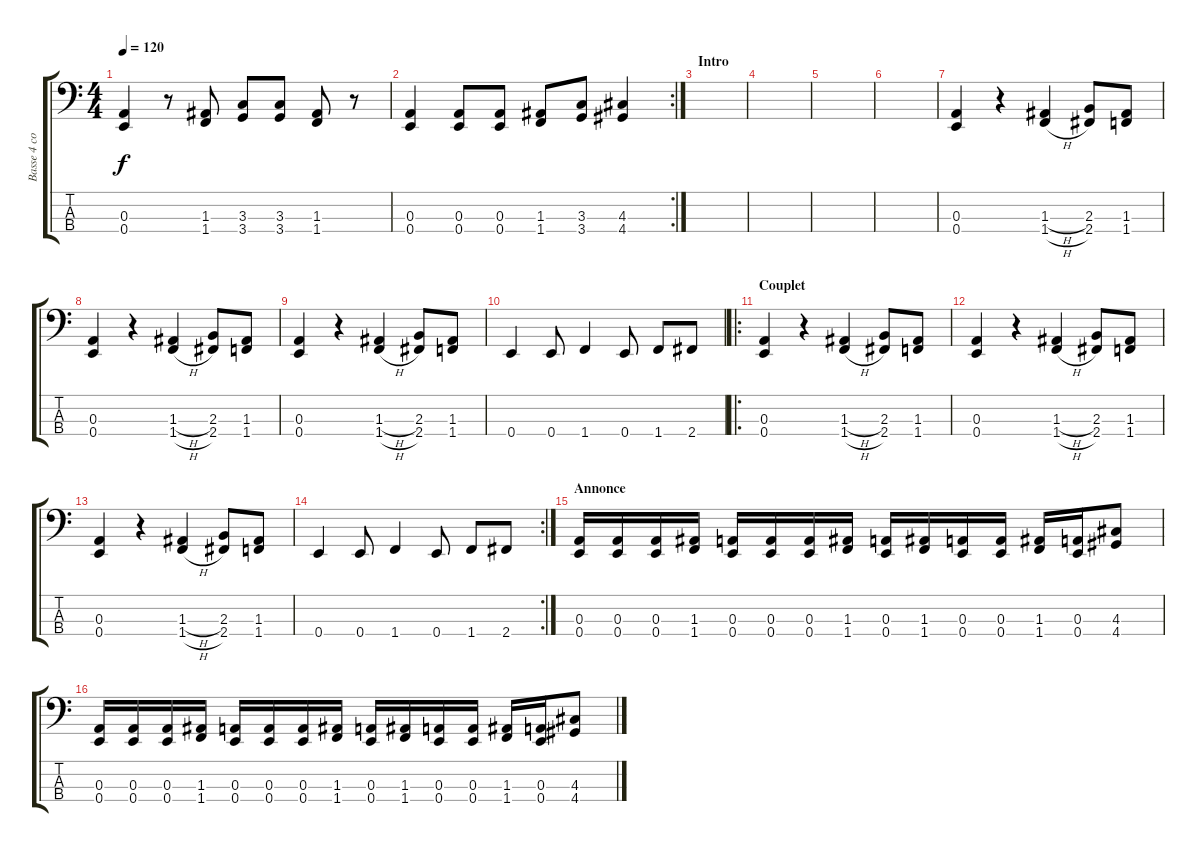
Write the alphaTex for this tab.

\track ("Basse 4 cordes E2" "Basse 4 co") {instrument electricbasspick}
\staff {score tabs}
\tuning (G2 D2 A1 E1) {hide}
\ts (4 4)
\tempo 120
\clef f4
\ks c
(0.3 0.4).4{dy f} r.8 (1.3 1.4).8 (3.3 3.4).8 (3.3 3.4).8 (1.3 1.4).8 r.8 |
\rc 2
(0.3 0.4).4 (0.3 0.4).8 (0.3 0.4).8 (1.3 1.4).8 (3.3 3.4).8 (4.3 4.4).4 |
\section ("" "Intro")
|
|
|
|
(0.3 0.4).4 r.4 (1.3{h} 1.4{h}).4 (2.3 2.4).8 (1.3 1.4).8 |
(0.3 0.4).4 r.4 (1.3{h} 1.4{h}).4 (2.3 2.4).8 (1.3 1.4).8 |
(0.3 0.4).4 r.4 (1.3{h} 1.4{h}).4 (2.3 2.4).8 (1.3 1.4).8 |
0.4.4 0.4.8 1.4.4 0.4.8 1.4.8 2.4.8 |
\ro
\section ("" "Couplet")
(0.3 0.4).4 r.4 (1.3{h} 1.4{h}).4 (2.3 2.4).8 (1.3 1.4).8 |
(0.3 0.4).4 r.4 (1.3{h} 1.4{h}).4 (2.3 2.4).8 (1.3 1.4).8 |
(0.3 0.4).4 r.4 (1.3{h} 1.4{h}).4 (2.3 2.4).8 (1.3 1.4).8 |
\rc 2
0.4.4 0.4.8 1.4.4 0.4.8 1.4.8 2.4.8 |
\section ("" "Annonce")
(0.3 0.4).16 (0.3 0.4).16 (0.3 0.4).16 (1.3 1.4).16 (0.3 0.4).16 (0.3 0.4).16 (0.3 0.4).16 (1.3 1.4).16 (0.3 0.4).16 (1.3 1.4).16 (0.3 0.4).16 (0.3 0.4).16 (1.3 1.4).16 (0.3 0.4).16 (4.3 4.4).8 |
(0.3 0.4).16 (0.3 0.4).16 (0.3 0.4).16 (1.3 1.4).16 (0.3 0.4).16 (0.3 0.4).16 (0.3 0.4).16 (1.3 1.4).16 (0.3 0.4).16 (1.3 1.4).16 (0.3 0.4).16 (0.3 0.4).16 (1.3 1.4).16 (0.3 0.4).16 (4.3 4.4).8
